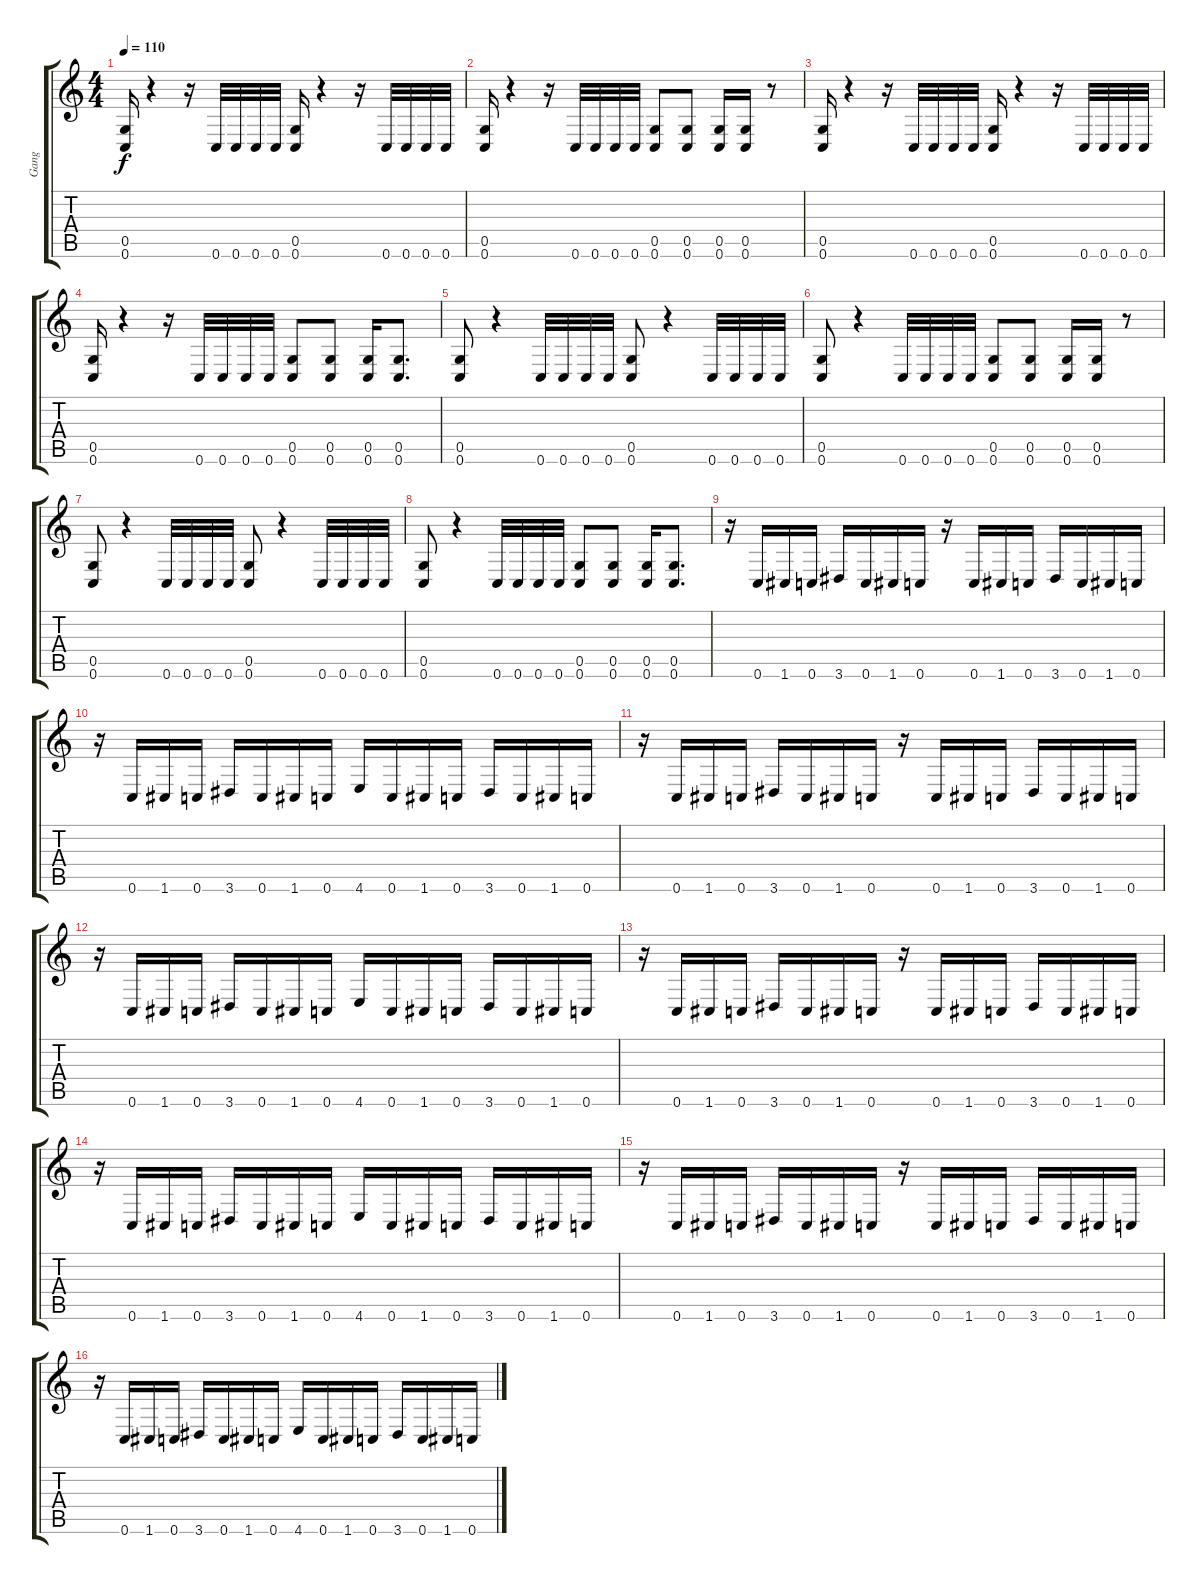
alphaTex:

\track ("Gang" "Gang") {instrument distortionguitar}
\staff {score tabs}
\tuning (D4 A3 F3 C3 G2 C2) {hide}
\ts (4 4)
\tempo 110
\clef g2
\ks c
(0.5 0.6).16{dy f} r.4 r.16 0.6.32 0.6.32 0.6.32 0.6.32 (0.5 0.6).16 r.4 r.16 0.6.32 0.6.32 0.6.32 0.6.32 |
(0.5 0.6).16 r.4 r.16 0.6.32 0.6.32 0.6.32 0.6.32 (0.5 0.6).8 (0.5 0.6).8 (0.5 0.6).16 (0.5 0.6).16 r.8 |
(0.5 0.6).16 r.4 r.16 0.6.32 0.6.32 0.6.32 0.6.32 (0.5 0.6).16 r.4 r.16 0.6.32 0.6.32 0.6.32 0.6.32 |
(0.5 0.6).16 r.4 r.16 0.6.32 0.6.32 0.6.32 0.6.32 (0.5 0.6).8 (0.5 0.6).8 (0.5 0.6).16 (0.5 0.6).8{d} |
(0.5 0.6).8 r.4 0.6.32 0.6.32 0.6.32 0.6.32 (0.5 0.6).8 r.4 0.6.32 0.6.32 0.6.32 0.6.32 |
(0.5 0.6).8 r.4 0.6.32 0.6.32 0.6.32 0.6.32 (0.5 0.6).8 (0.5 0.6).8 (0.5 0.6).16 (0.5 0.6).16 r.8 |
(0.5 0.6).8 r.4 0.6.32 0.6.32 0.6.32 0.6.32 (0.5 0.6).8 r.4 0.6.32 0.6.32 0.6.32 0.6.32 |
(0.5 0.6).8 r.4 0.6.32 0.6.32 0.6.32 0.6.32 (0.5 0.6).8 (0.5 0.6).8 (0.5 0.6).16 (0.5 0.6).8{d} |
r.16 0.6.16 1.6.16 0.6.16 3.6.16 0.6.16 1.6.16 0.6.16 r.16 0.6.16 1.6.16 0.6.16 3.6.16 0.6.16 1.6.16 0.6.16 |
r.16 0.6.16 1.6.16 0.6.16 3.6.16 0.6.16 1.6.16 0.6.16 4.6.16 0.6.16 1.6.16 0.6.16 3.6.16 0.6.16 1.6.16 0.6.16 |
r.16 0.6.16 1.6.16 0.6.16 3.6.16 0.6.16 1.6.16 0.6.16 r.16 0.6.16 1.6.16 0.6.16 3.6.16 0.6.16 1.6.16 0.6.16 |
r.16 0.6.16 1.6.16 0.6.16 3.6.16 0.6.16 1.6.16 0.6.16 4.6.16 0.6.16 1.6.16 0.6.16 3.6.16 0.6.16 1.6.16 0.6.16 |
r.16 0.6.16 1.6.16 0.6.16 3.6.16 0.6.16 1.6.16 0.6.16 r.16 0.6.16 1.6.16 0.6.16 3.6.16 0.6.16 1.6.16 0.6.16 |
r.16 0.6.16 1.6.16 0.6.16 3.6.16 0.6.16 1.6.16 0.6.16 4.6.16 0.6.16 1.6.16 0.6.16 3.6.16 0.6.16 1.6.16 0.6.16 |
r.16 0.6.16 1.6.16 0.6.16 3.6.16 0.6.16 1.6.16 0.6.16 r.16 0.6.16 1.6.16 0.6.16 3.6.16 0.6.16 1.6.16 0.6.16 |
r.16 0.6.16 1.6.16 0.6.16 3.6.16 0.6.16 1.6.16 0.6.16 4.6.16 0.6.16 1.6.16 0.6.16 3.6.16 0.6.16 1.6.16 0.6.16
